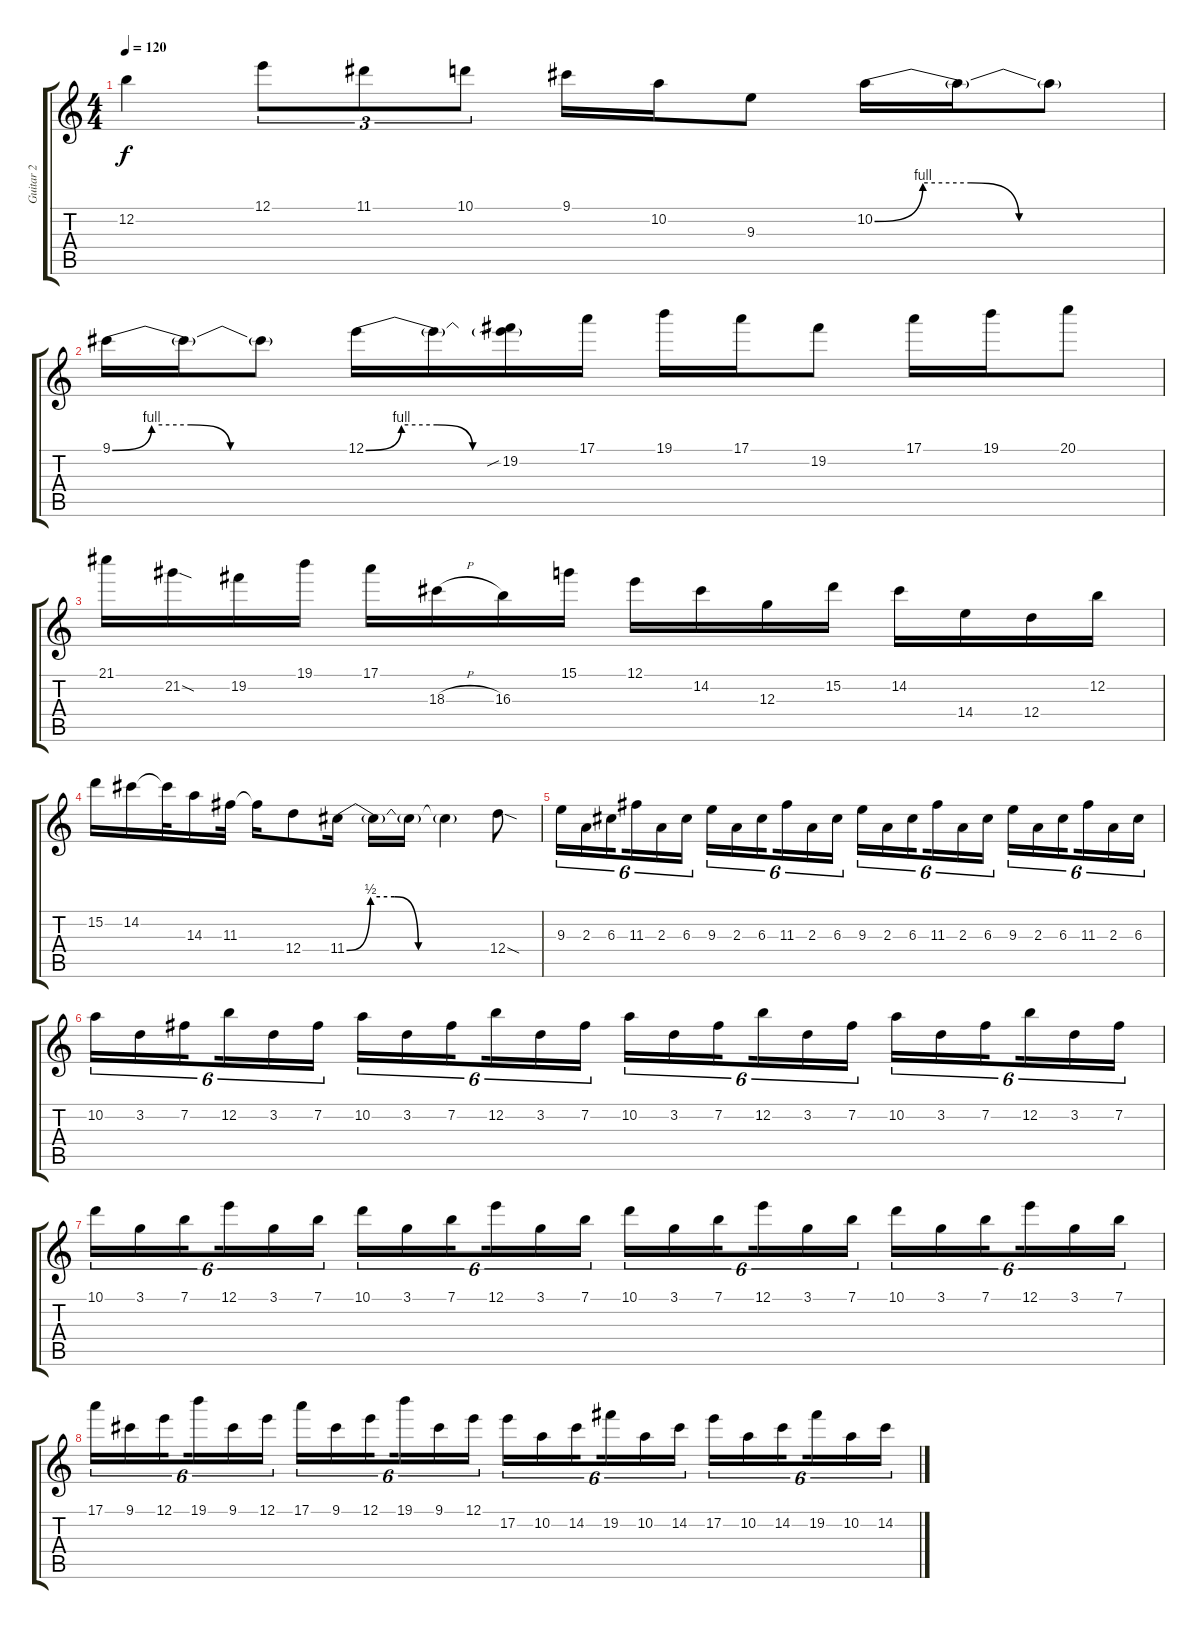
\track ("Guitar 2" "Guitar 2") {instrument overdrivenguitar}
\staff {score tabs}
\tuning (E4 B3 G3 D3 A2 E2) {hide}
\ts (4 4)
\tempo 120
\clef g2
\ks c
12.2{t}.4{dy f} 12.1.8{tu (3 2)} 11.1.8{tu (3 2)} 10.1.8{tu (3 2)} 9.1.16 10.2.16 9.3.8 10.2{be (custom 0 0 10 4 20 4 30 0 60 0)}.16 10.2{t}.16 10.2{t}.8 |
9.1{be (custom 0 0 10 4 20 4 30 0 60 0)}.16 9.1{t}.16{beam merge} 9.1{t}.8 12.1{be (custom 0 0 10 4 20 4 30 0 60 0)}.16 12.1{t}.16 (12.1{t} 19.2{sib}).16 17.1.16 19.1.16 17.1.16 19.2.8 17.1.16 19.1.16 20.1.8 |
21.1.16 21.2{sod}.16 19.2.16 19.1.16 17.1.16 18.3{h}.16 16.3.16 15.1.16 12.1.16 14.2.16 12.3.16 15.2.16 14.2.16 14.4.16 12.4.16 12.2.16 |
15.2.16 14.2.16 14.2{t}.32 14.3.16 11.3.32 11.3{t}.16 12.4.8 11.4{be (custom 0 0 10 2 20 2 30 0 60 0)}.16 11.4{t}.16 11.4{t}.16 11.4{t}.4 12.4{sod}.8 |
9.3.16{tu (6 4)} 2.3.16{tu (6 4)} 6.3.16{tu (6 4) beam splitsecondary} 11.3.16{tu (6 4)} 2.3.16{tu (6 4)} 6.3.16{tu (6 4)} 9.3.16{tu (6 4)} 2.3.16{tu (6 4)} 6.3.16{tu (6 4) beam splitsecondary} 11.3.16{tu (6 4)} 2.3.16{tu (6 4)} 6.3.16{tu (6 4)} 9.3.16{tu (6 4)} 2.3.16{tu (6 4)} 6.3.16{tu (6 4) beam splitsecondary} 11.3.16{tu (6 4)} 2.3.16{tu (6 4)} 6.3.16{tu (6 4)} 9.3.16{tu (6 4)} 2.3.16{tu (6 4)} 6.3.16{tu (6 4) beam splitsecondary} 11.3.16{tu (6 4)} 2.3.16{tu (6 4)} 6.3.16{tu (6 4)} |
10.2.16{tu (6 4)} 3.2.16{tu (6 4)} 7.2.16{tu (6 4) beam splitsecondary} 12.2.16{tu (6 4)} 3.2.16{tu (6 4)} 7.2.16{tu (6 4)} 10.2.16{tu (6 4)} 3.2.16{tu (6 4)} 7.2.16{tu (6 4) beam splitsecondary} 12.2.16{tu (6 4)} 3.2.16{tu (6 4)} 7.2.16{tu (6 4)} 10.2.16{tu (6 4)} 3.2.16{tu (6 4)} 7.2.16{tu (6 4) beam splitsecondary} 12.2.16{tu (6 4)} 3.2.16{tu (6 4)} 7.2.16{tu (6 4)} 10.2.16{tu (6 4)} 3.2.16{tu (6 4)} 7.2.16{tu (6 4) beam splitsecondary} 12.2.16{tu (6 4)} 3.2.16{tu (6 4)} 7.2.16{tu (6 4)} |
10.1.16{tu (6 4)} 3.1.16{tu (6 4)} 7.1.16{tu (6 4) beam splitsecondary} 12.1.16{tu (6 4)} 3.1.16{tu (6 4)} 7.1.16{tu (6 4)} 10.1.16{tu (6 4)} 3.1.16{tu (6 4)} 7.1.16{tu (6 4) beam splitsecondary} 12.1.16{tu (6 4)} 3.1.16{tu (6 4)} 7.1.16{tu (6 4)} 10.1.16{tu (6 4)} 3.1.16{tu (6 4)} 7.1.16{tu (6 4) beam splitsecondary} 12.1.16{tu (6 4)} 3.1.16{tu (6 4)} 7.1.16{tu (6 4)} 10.1.16{tu (6 4)} 3.1.16{tu (6 4)} 7.1.16{tu (6 4) beam splitsecondary} 12.1.16{tu (6 4)} 3.1.16{tu (6 4)} 7.1.16{tu (6 4)} |
17.1.16{tu (6 4)} 9.1.16{tu (6 4)} 12.1.16{tu (6 4) beam splitsecondary} 19.1.16{tu (6 4)} 9.1.16{tu (6 4)} 12.1.16{tu (6 4)} 17.1.16{tu (6 4)} 9.1.16{tu (6 4)} 12.1.16{tu (6 4) beam splitsecondary} 19.1.16{tu (6 4)} 9.1.16{tu (6 4)} 12.1.16{tu (6 4)} 17.2.16{tu (6 4)} 10.2.16{tu (6 4)} 14.2.16{tu (6 4) beam splitsecondary} 19.2.16{tu (6 4)} 10.2.16{tu (6 4)} 14.2.16{tu (6 4)} 17.2.16{tu (6 4)} 10.2.16{tu (6 4)} 14.2.16{tu (6 4) beam splitsecondary} 19.2.16{tu (6 4)} 10.2.16{tu (6 4)} 14.2.16{tu (6 4)}
